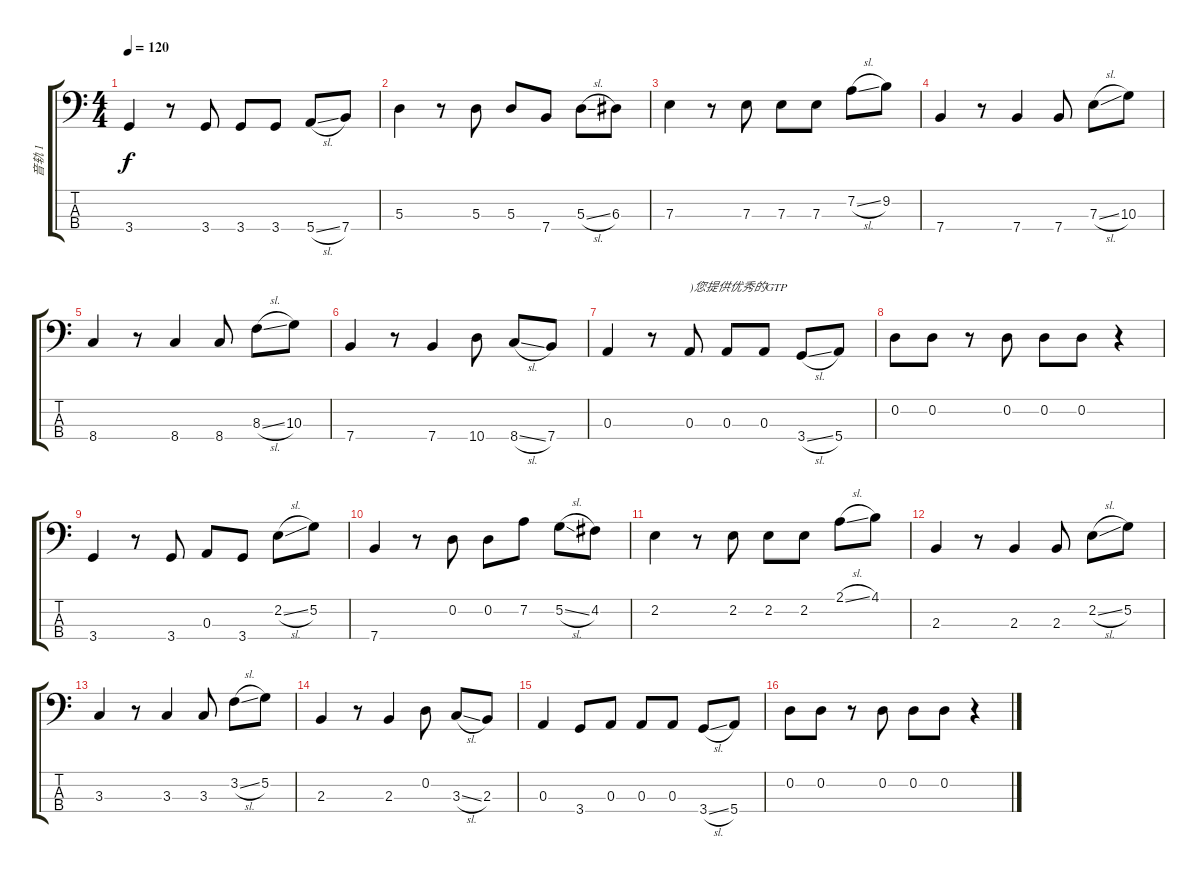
\track ("音轨 1" "音轨 1") {instrument acousticguitarsteel}
\staff {score tabs}
\tuning (G2 D2 A1 E1) {hide}
\ts (4 4)
\tempo 120
\clef f4
\ks c
3.4.4{dy f} r.8 3.4.8 3.4.8 3.4.8 5.4{sl}.8 7.4.8 |
5.3.4 r.8 5.3.8 5.3.8 7.4.8 5.3{sl}.8 6.3.8 |
7.3.4 r.8 7.3.8 7.3.8 7.3.8 7.2{sl}.8 9.2.8 |
7.4.4 r.8 7.4.4 7.4.8 7.3{sl}.8 10.3.8 |
8.4.4 r.8 8.4.4 8.4.8 8.3{sl}.8 10.3.8 |
7.4.4 r.8 7.4.4 10.4.8 8.4{sl}.8 7.4.8 |
0.3.4 r.8 0.3.8{txt ")您提供优秀的GTP"} 0.3.8 0.3.8 3.4{sl}.8 5.4.8 |
0.2.8 0.2.8 r.8 0.2.8 0.2.8 0.2.8 r.4 |
3.4.4 r.8 3.4.8 0.3.8 3.4.8 2.2{sl}.8 5.2.8 |
7.4.4 r.8 0.2.8 0.2.8 7.2.8 5.2{sl}.8 4.2.8 |
2.2.4 r.8 2.2.8 2.2.8 2.2.8 2.1{sl}.8 4.1.8 |
2.3.4 r.8 2.3.4 2.3.8 2.2{sl}.8 5.2.8 |
3.3.4 r.8 3.3.4 3.3.8 3.2{sl}.8 5.2.8 |
2.3.4 r.8 2.3.4 0.2.8 3.3{sl}.8 2.3.8 |
0.3.4 3.4.8 0.3.8 0.3.8 0.3.8 3.4{sl}.8 5.4.8 |
0.2.8 0.2.8 r.8 0.2.8 0.2.8 0.2.8 r.4
